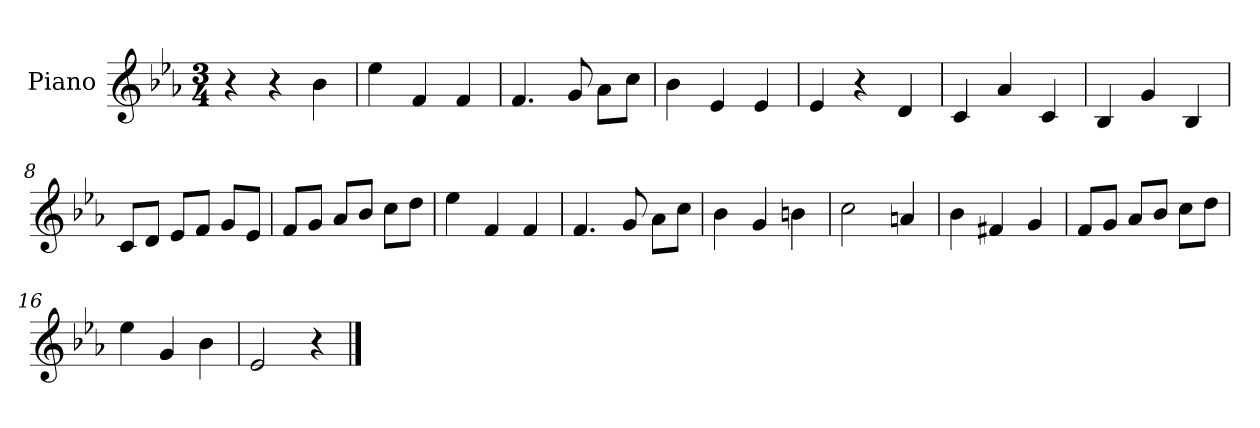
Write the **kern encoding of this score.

**kern
*part1
*staff1
*I"Piano
*I'Pno
*clefG2
*k[b-e-a-]
*E-:
*M3/4
=1
4r
4r
4b-\
=2
4ee-\
4f/
4f/
=3
4.f/
8g/
8a-\L
8cc\J
=4
4b-\
4e-/
4e-/
=5
4e-/
4r
4d/
=6
4c/
4a-/
4c/
=7
4B-/
4g/
4B-/
=8
8c/L
8d/J
8e-/L
8f/J
8g/L
8e-/J
=9
8f/L
8g/J
8a-/L
8b-/J
8cc\L
8dd\J
=10
4ee-\
4f/
4f/
=11
4.f/
8g/
8a-\L
8cc\J
=12
4b-\
4g/
4bn\
=13
2cc\
4an/
=14
4b-\
4f#X/
4g/
=15
8f/L
8g/J
8a-/L
8b-/J
8cc\L
8dd\J
=16
4ee-\
4g/
4b-\
=17
2e-/
4r
==
*-
